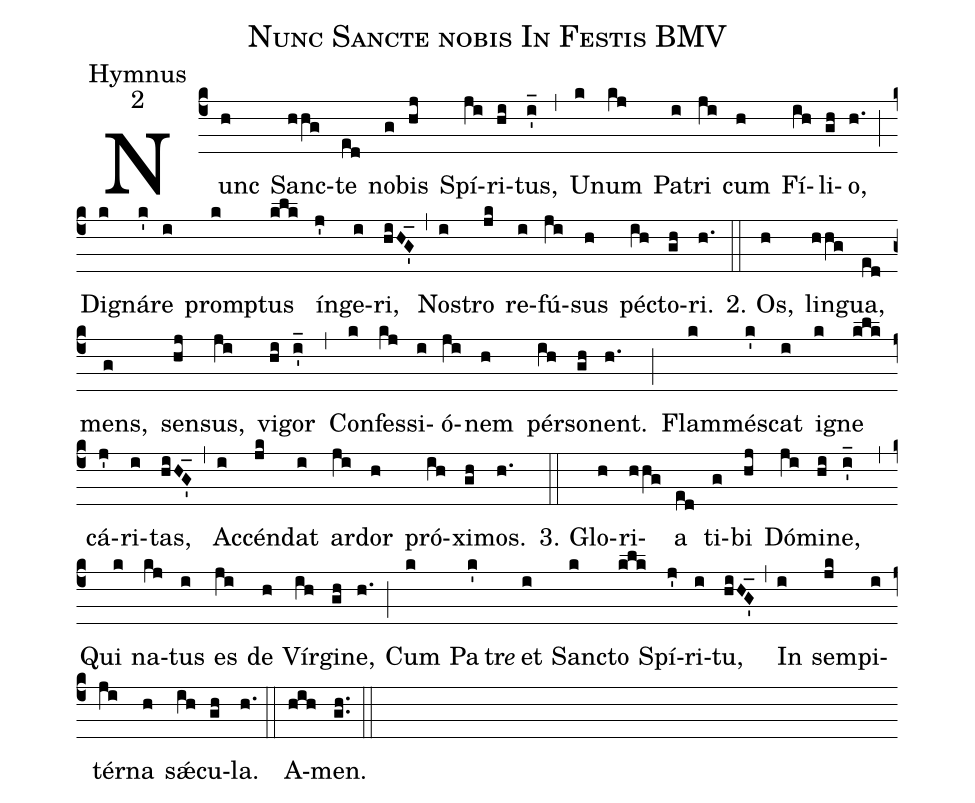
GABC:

name:Nunc Sancte nobis In Festis BMV;
office-part:Hymnus;
mode:2;
%%
(c4)Nunc(h) Sanc(hhg)te(ed) no(g)bis(hj) Spí(ji)ri(hi)tus,(i'_) (,)
U(k)num(kj) Pa(i)tri(ji) cum(h) Fí(ih)li(gh)o,(h.) (;)
Di(k)gná(k')re(i) promp(k)tus(klk) ín(j')ge(i)ri,(hiHG'_) (,)
Nos(i)tro(jk) re(i)fú(ji)sus(h) péc(ih)to(gh)ri.(h.) (::)

2. Os,(h) lin(hhg)gua,(ed) mens,(g) sen(hj)sus,(ji) vi(hi)gor(i'_) (,)
Con(k)fes(kj)si(i)ó(ji)nem(h) pér(ih)so(gh)nent.(h.) (;)
Flam(k)més(k')cat(i) i(k)gne(klk) cá(j')ri(i)tas,(hiHG'_) (,)
Ac(i)cén(jk)dat(i) ar(ji)dor(h) pró(ih)xi(gh)mos.(h.) (::)

3. Glo(h)ri(hhg)a(ed) ti(g)bi(hj) Dó(ji)mi(hi)ne,(i'_) (,)
Qui(k) na(kj)tus(i) es(ji) de(h) Vír(ih)gi(gh)ne,(h.) (;)
Cum(k) Pa(k')tr<i>e</i>() et(i) Sanc(k)to(klk) Spí(j')ri(i)tu,(hiHG'_) (,)
In(i) sem(jk)pi(i)tér(ji)na(h) sǽ(ih)cu(gh)la.(h.) (::)
A(hih)men.(gh..) (::)
